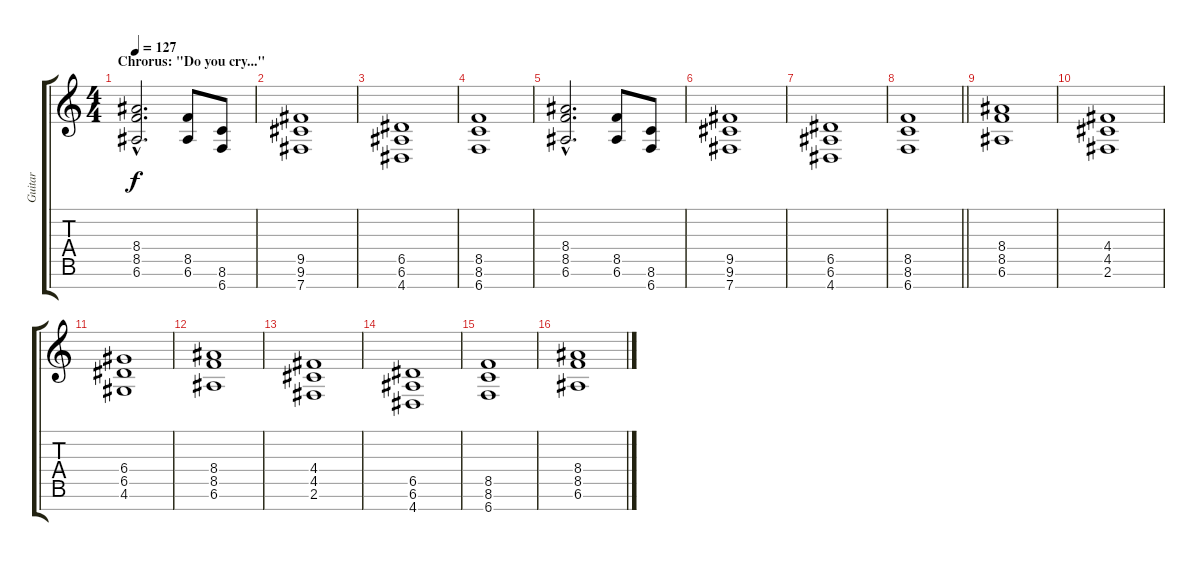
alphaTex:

\track ("Guitar" "Guitar") {instrument distortionguitar}
\staff {score tabs}
\tuning (E4 B3 G3 D3 A2 E2 B1) {hide}
\ts (4 4)
\section ("" "Chrorus: \"Do you cry...\"")
\tempo 127
\clef g2
\ks c
(8.4{hac} 8.5{hac} 6.6{hac}).2{d dy f} (8.5 6.6).8 (8.6 6.7).8 |
(9.5 9.6 7.7).1 |
(6.5 6.6 4.7).1 |
(8.5 8.6 6.7).1 |
(8.4{hac} 8.5{hac} 6.6{hac}).2{d} (8.5 6.6).8 (8.6 6.7).8 |
(9.5 9.6 7.7).1 |
(6.5 6.6 4.7).1 |
\barLineRight lightlight
(8.5 8.6 6.7).1 |
\section ("" "")
(8.4 8.5 6.6).1 |
(4.4 4.5 2.6).1 |
(6.4 6.5 4.6).1 |
(8.4 8.5 6.6).1 |
(4.4 4.5 2.6).1 |
(6.5 6.6 4.7).1 |
(8.5 8.6 6.7).1 |
(8.4 8.5 6.6).1
